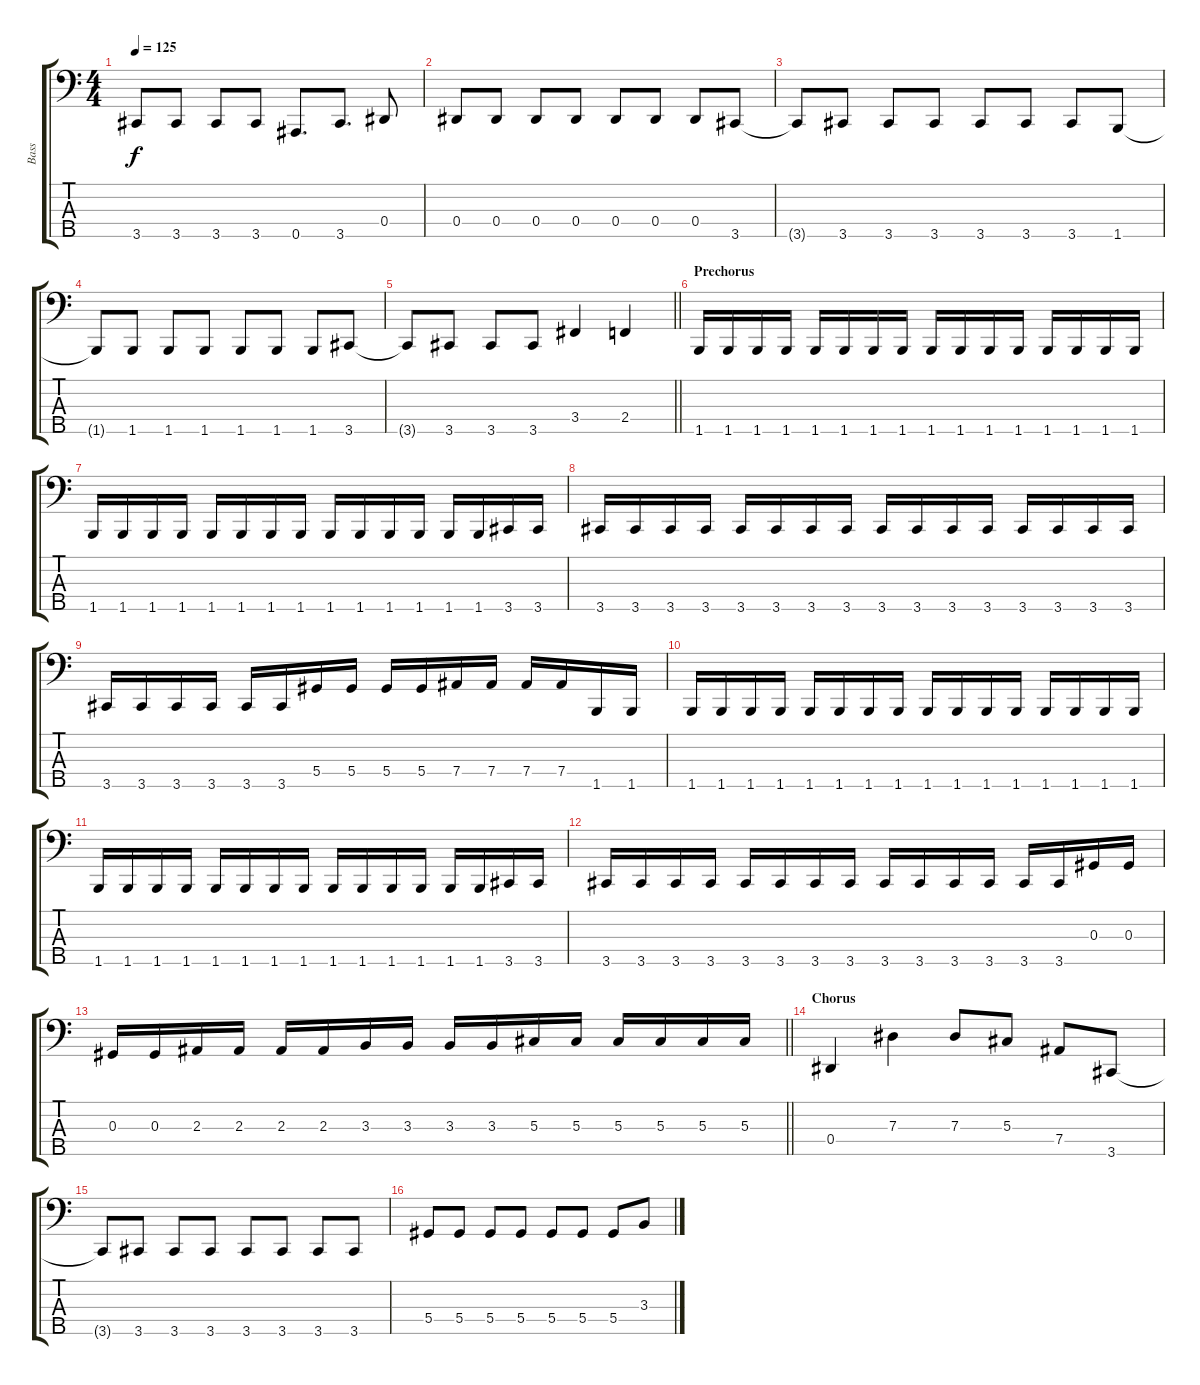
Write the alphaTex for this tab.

\track ("Bass" "Bass") {instrument electricbassfinger}
\staff {score tabs}
\tuning (Gb2 Db2 Ab1 Eb1 Bb0) {hide}
\ts (4 4)
\tempo 125
\clef f4
\ks c
3.5{t}.8{dy f} 3.5.8 3.5.8 3.5.8 0.5.8{d} 3.5.8{d} 0.4.8 |
0.4.8 0.4.8 0.4.8 0.4.8 0.4.8 0.4.8 0.4.8 3.5.8 |
3.5{t}.8 3.5.8 3.5.8 3.5.8 3.5.8 3.5.8 3.5.8 1.5.8 |
1.5{t}.8 1.5.8 1.5.8 1.5.8 1.5.8 1.5.8 1.5.8 3.5.8 |
\barLineRight lightlight
3.5{t}.8 3.5.8 3.5.8 3.5.8 3.4.4 2.4.4 |
\section ("" "Prechorus")
1.5.16 1.5.16 1.5.16 1.5.16 1.5.16 1.5.16 1.5.16 1.5.16 1.5.16 1.5.16 1.5.16 1.5.16 1.5.16 1.5.16 1.5.16 1.5.16 |
1.5.16 1.5.16 1.5.16 1.5.16 1.5.16 1.5.16 1.5.16 1.5.16 1.5.16 1.5.16 1.5.16 1.5.16 1.5.16 1.5.16 3.5.16 3.5.16 |
3.5.16 3.5.16 3.5.16 3.5.16 3.5.16 3.5.16 3.5.16 3.5.16 3.5.16 3.5.16 3.5.16 3.5.16 3.5.16 3.5.16 3.5.16 3.5.16 |
3.5.16 3.5.16 3.5.16 3.5.16 3.5.16 3.5.16 5.4.16 5.4.16 5.4.16 5.4.16 7.4.16 7.4.16 7.4.16 7.4.16 1.5.16 1.5.16 |
1.5.16 1.5.16 1.5.16 1.5.16 1.5.16 1.5.16 1.5.16 1.5.16 1.5.16 1.5.16 1.5.16 1.5.16 1.5.16 1.5.16 1.5.16 1.5.16 |
1.5.16 1.5.16 1.5.16 1.5.16 1.5.16 1.5.16 1.5.16 1.5.16 1.5.16 1.5.16 1.5.16 1.5.16 1.5.16 1.5.16 3.5.16 3.5.16 |
3.5.16 3.5.16 3.5.16 3.5.16 3.5.16 3.5.16 3.5.16 3.5.16 3.5.16 3.5.16 3.5.16 3.5.16 3.5.16 3.5.16 0.3.16 0.3.16 |
\barLineRight lightlight
0.3.16 0.3.16 2.3.16 2.3.16 2.3.16 2.3.16 3.3.16 3.3.16 3.3.16 3.3.16 5.3.16 5.3.16 5.3.16 5.3.16 5.3.16 5.3.16 |
\section ("" "Chorus")
0.4.4 7.3.4 7.3.8 5.3.8 7.4.8 3.5.8 |
3.5{t}.8 3.5.8 3.5.8 3.5.8 3.5.8 3.5.8 3.5.8 3.5.8 |
5.4.8 5.4.8 5.4.8 5.4.8 5.4.8 5.4.8 5.4.8 3.3.8
